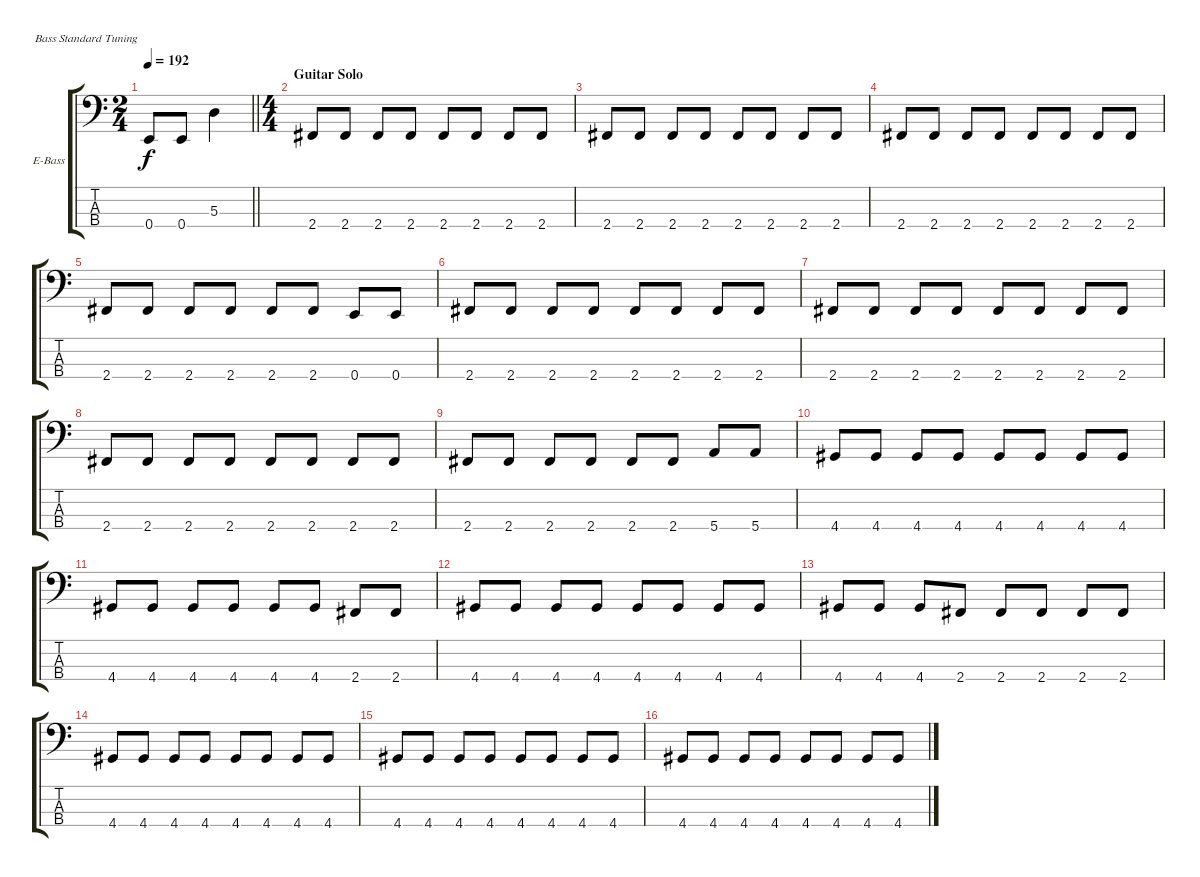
\bracketExtendMode groupsimilarinstruments
\firstSystemTrackNameOrientation horizontal
\otherSystemsTrackNameOrientation horizontal
\track ("Cliff Burton" "E-Bass") {instrument electricbassfinger}
\staff {score tabs}
\tuning (G2 D2 A1 E1)
\ts (2 4)
\beaming (8 2 2)
\tempo 192
\clef f4
\barLineRight lightlight
\ks c
0.4.8{dy f} 0.4.8 5.3.4 |
\ts (4 4)
\beaming (8 2 2 2 2)
\section ("" "Guitar Solo")
2.4.8 2.4.8 2.4.8 2.4.8 2.4.8 2.4.8 2.4.8 2.4.8 |
2.4.8 2.4.8 2.4.8 2.4.8 2.4.8 2.4.8 2.4.8 2.4.8 |
2.4.8 2.4.8 2.4.8 2.4.8 2.4.8 2.4.8 2.4.8 2.4.8 |
2.4.8 2.4.8 2.4.8 2.4.8 2.4.8 2.4.8 0.4.8 0.4.8 |
2.4.8 2.4.8 2.4.8 2.4.8 2.4.8 2.4.8 2.4.8 2.4.8 |
2.4.8 2.4.8 2.4.8 2.4.8 2.4.8 2.4.8 2.4.8 2.4.8 |
2.4.8 2.4.8 2.4.8 2.4.8 2.4.8 2.4.8 2.4.8 2.4.8 |
2.4.8 2.4.8 2.4.8 2.4.8 2.4.8 2.4.8 5.4.8 5.4.8 |
4.4.8 4.4.8 4.4.8 4.4.8 4.4.8 4.4.8 4.4.8 4.4.8 |
4.4.8 4.4.8 4.4.8 4.4.8 4.4.8 4.4.8 2.4.8 2.4.8 |
4.4.8 4.4.8 4.4.8 4.4.8 4.4.8 4.4.8 4.4.8 4.4.8 |
4.4.8 4.4.8 4.4.8 2.4.8 2.4.8 2.4.8 2.4.8 2.4.8 |
4.4.8 4.4.8 4.4.8 4.4.8 4.4.8 4.4.8 4.4.8 4.4.8 |
4.4.8 4.4.8 4.4.8 4.4.8 4.4.8 4.4.8 4.4.8 4.4.8 |
4.4.8 4.4.8 4.4.8 4.4.8 4.4.8 4.4.8 4.4.8 4.4.8
